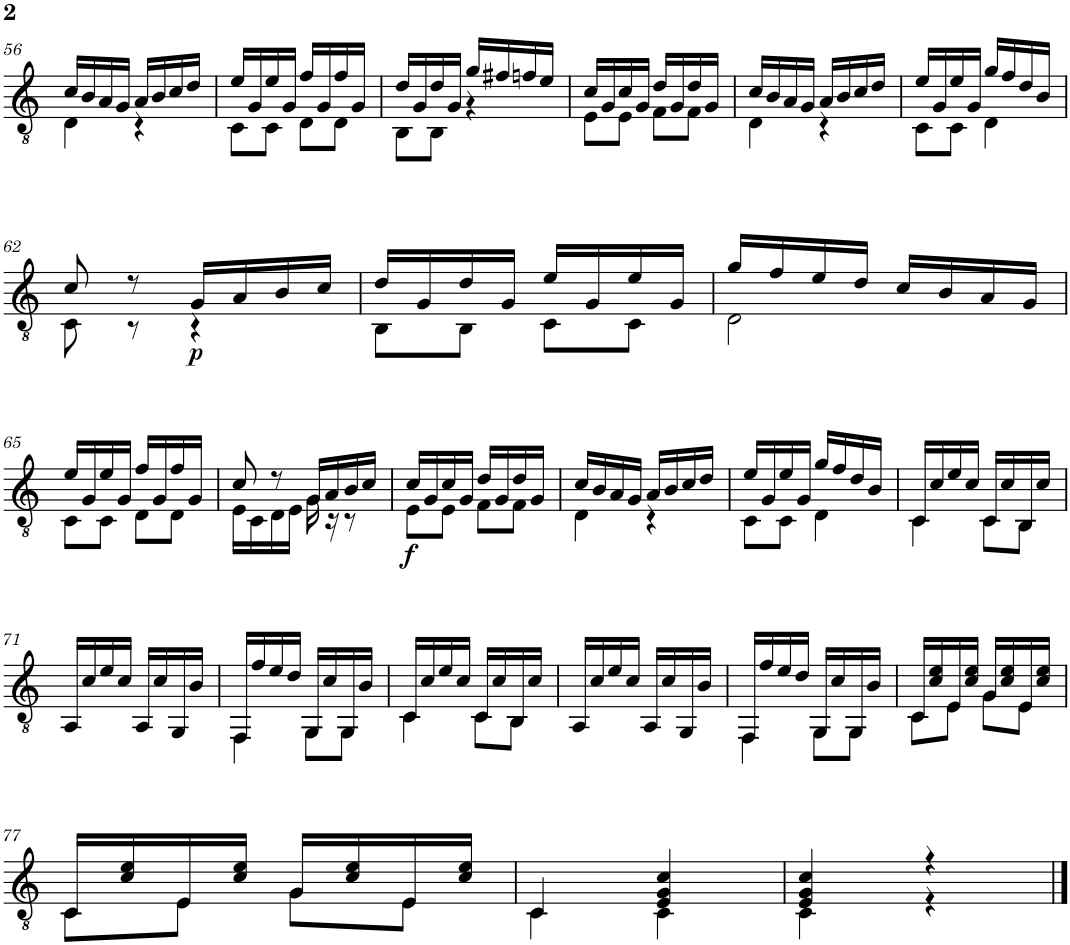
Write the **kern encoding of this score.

**kern	**dynam
*part1	*part1
*staff1	*staff1
*I"Classical Guitar	*
!!LO:PB:g=z
*clefGv2	*
*k[]	*
*C:	*
*M2/4	*
=56	=56
*^	*
16c/LL	4D\	.
16B/	.	.
16A/	.	.
16G/JJ	.	.
16A/LL	4r	.
16B/	.	.
16c/	.	.
16d/JJ	.	.
=57	=57	=57
16e/LL	8C\L	.
16G/	.	.
16e/	8C\J	.
16G/JJ	.	.
16f/LL	8D\L	.
16G/	.	.
16f/	8D\J	.
16G/JJ	.	.
=58	=58	=58
16d/LL	8BB\L	.
16G/	.	.
16d/	8BB\J	.
16G/JJ	.	.
16g/LL	4r	.
16f#X/	.	.
16fn/	.	.
16e/JJ	.	.
=59	=59	=59
16c/LL	8E\L	.
16G/	.	.
16c/	8E\J	.
16G/JJ	.	.
16d/LL	8F\L	.
16G/	.	.
16d/	8F\J	.
16G/JJ	.	.
=60	=60	=60
16c/LL	4D\	.
16B/	.	.
16A/	.	.
16G/JJ	.	.
16A/LL	4r	.
16B/	.	.
16c/	.	.
16d/JJ	.	.
=61	=61	=61
16e/LL	8C\L	.
16G/	.	.
16e/	8C\J	.
16G/JJ	.	.
16g/LL	4D\	.
16f/	.	.
16d/	.	.
16B/JJ	.	.
!!LO:LB:g=z	!!
=62	=62	=62
8c/	8C\	.
8r	8r	.
!	!	!LO:DY:b
16G/LL	4r	p
16A/	.	.
16B/	.	.
16c/JJ	.	.
=63	=63	=63
16d/LL	8BB\L	.
16G/	.	.
16d/	8BB\J	.
16G/JJ	.	.
16e/LL	8C\L	.
16G/	.	.
16e/	8C\J	.
16G/JJ	.	.
=64	=64	=64
16g/LL	2D\	.
16f/	.	.
16e/	.	.
16d/JJ	.	.
16c/LL	.	.
16B/	.	.
16A/	.	.
16G/JJ	.	.
!!LO:LB:g=z	!!
=65	=65	=65
16e/LL	8C\L	.
16G/	.	.
16e/	8C\J	.
16G/JJ	.	.
16f/LL	8D\L	.
16G/	.	.
16f/	8D\J	.
16G/JJ	.	.
=66	=66	=66
8c/	16E\LL	.
.	16C\	.
8r	16D\	.
.	16E\JJ	.
16G/LL	16G\	.
16A/	16r	.
16B/	8r	.
16c/JJ	.	.
=67	=67	=67
!	!	!LO:DY:b
16c/LL	8E\L	f
16G/	.	.
16c/	8E\J	.
16G/JJ	.	.
16d/LL	8F\L	.
16G/	.	.
16d/	8F\J	.
16G/JJ	.	.
=68	=68	=68
16c/LL	4D\	.
16B/	.	.
16A/	.	.
16G/JJ	.	.
16A/LL	4r	.
16B/	.	.
16c/	.	.
16d/JJ	.	.
=69	=69	=69
16e/LL	8C\L	.
16G/	.	.
16e/	8C\J	.
16G/JJ	.	.
16g/LL	4D\	.
16f/	.	.
16d/	.	.
16B/JJ	.	.
=70	=70	=70
16C/LL	4C\	.
16c/	.	.
16e/	.	.
16c/JJ	.	.
16C/LL	8C\L	.
16c/	.	.
16BB/	8BB\J	.
16c/JJ	.	.
*v	*v	*
!!LO:LB:g=z
=71	=71
16AA/LL	.
16c/	.
16e/	.
16c/JJ	.
16AA/LL	.
16c/	.
16GG/	.
16B/JJ	.
=72	=72
*^	*
16FF/LL	4FF\	.
16f/	.	.
16e/	.	.
16d/JJ	.	.
16GG/LL	8GG\L	.
16c/	.	.
16GG/	8GG\J	.
16B/JJ	.	.
=73	=73	=73
16C/LL	4C\	.
16c/	.	.
16e/	.	.
16c/JJ	.	.
16C/LL	8C\L	.
16c/	.	.
16BB/	8BB\J	.
16c/JJ	.	.
*v	*v	*
=74	=74
16AA/LL	.
16c/	.
16e/	.
16c/JJ	.
16AA/LL	.
16c/	.
16GG/	.
16B/JJ	.
=75	=75
*^	*
16FF/LL	4FF\	.
16f/	.	.
16e/	.	.
16d/JJ	.	.
16GG/LL	8GG\L	.
16c/	.	.
16GG/	8GG\J	.
16B/JJ	.	.
=76	=76	=76
16C/LL	8C\L	.
16c/ 16e/	.	.
16E/	8E\J	.
16c/ 16e/JJ	.	.
16G/LL	8G\L	.
16c/ 16e/	.	.
16E/	8E\J	.
16c/ 16e/JJ	.	.
!!LO:LB:g=z	!!
=77	=77	=77
16C/LL	8C\L	.
16c/ 16e/	.	.
16E/	8E\J	.
16c/ 16e/JJ	.	.
16G/LL	8G\L	.
16c/ 16e/	.	.
16E/	8E\J	.
16c/ 16e/JJ	.	.
=78	=78	=78
4C/	4C\	.
4E/ 4G/ 4c/	4C\	.
=79	=79	=79
4E/ 4G/ 4c/	4C\	.
4r	4r	.
*v	*v	*
==	==
*-	*-
